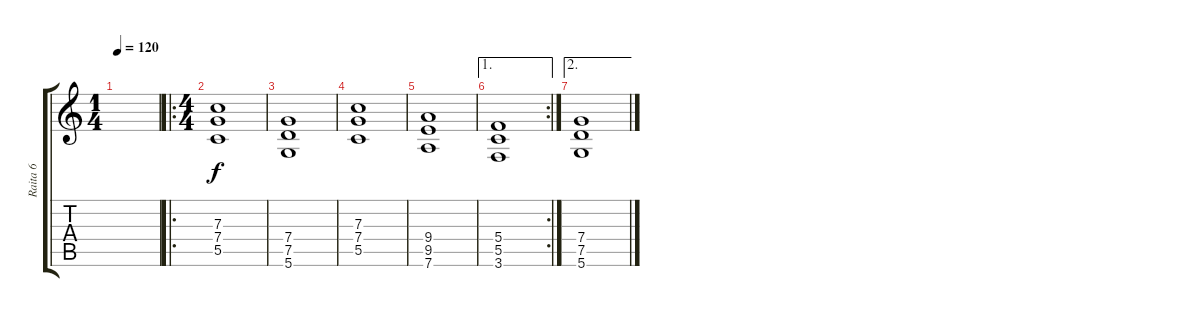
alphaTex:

\track ("Raita 6" "Raita 6") {instrument distortionguitar}
\staff {score tabs}
\tuning (D4 A3 F3 C3 G2 D2) {hide}
\ts (1 4)
\tempo 120
\clef g2
\ks c
|
\ro
\ts (4 4)
(7.3 7.4 5.5).1 |
(7.4 7.5 5.6).1 |
(7.3 7.4 5.5).1 |
(9.4 9.5 7.6).1 |
\ae 1
\rc 2
(5.4 5.5 3.6).1 |
\ae 2
(7.4 7.5 5.6).1
